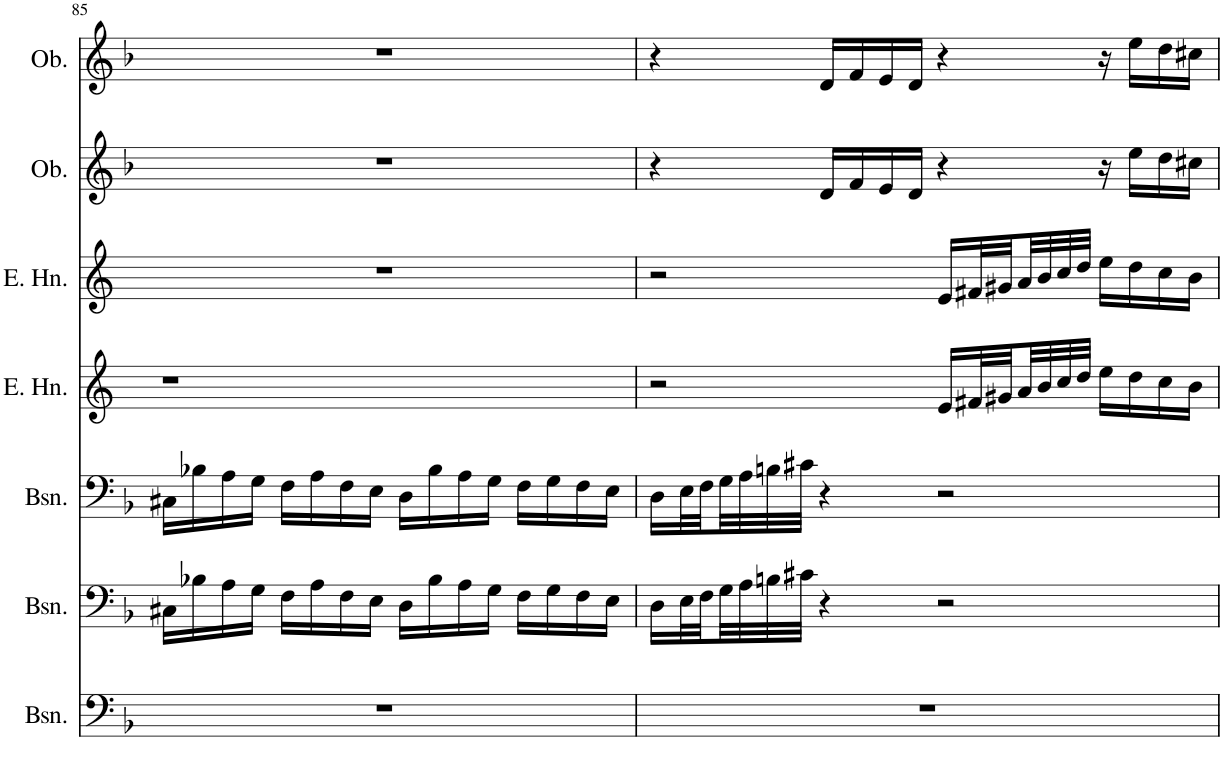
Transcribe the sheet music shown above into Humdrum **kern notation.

**kern	**kern	**kern	**kern	**kern	**kern	**kern
*part7	*part6	*part5	*part4	*part3	*part2	*part1
*staff7	*staff6	*staff5	*staff4	*staff3	*staff2	*staff1
*I"Bassoon	*I"Bassoon	*I"Bassoon	*I"English Horn	*I"English Horn	*I"Oboe	*I"Oboe
*I'Bsn.	*I'Bsn.	*I'Bsn.	*I'E. Hn.	*I'E. Hn.	*I'Ob.	*I'Ob.
!!LO:PB:g=z
*clefF4	*clefF4	*clefF4	*clefG2	*clefG2	*clefG2	*clefG2
*	*	*	*Trd4c7	*Trd4c7	*	*
*k[b-]	*k[b-]	*k[b-]	*k[]	*k[]	*k[b-]	*k[b-]
*M4/4	*M4/4	*M4/4	*M4/4	*M4/4	*M4/4	*M4/4
*met(c)	*met(c)	*met(c)	*met(c)	*met(c)	*met(c)	*met(c)
=85	=85	=85	=85	=85	=85	=85
1r	16C#X\LL	16C#X\LL	1r	1r	1r	1r
.	16B-X\	16B-X\	.	.	.	.
.	16A\	16A\	.	.	.	.
.	16G\JJ	16G\JJ	.	.	.	.
.	16F\LL	16F\LL	.	.	.	.
.	16A\	16A\	.	.	.	.
.	16F\	16F\	.	.	.	.
.	16E\JJ	16E\JJ	.	.	.	.
.	16D\LL	16D\LL	.	.	.	.
.	16B-\	16B-\	.	.	.	.
.	16A\	16A\	.	.	.	.
.	16G\JJ	16G\JJ	.	.	.	.
.	16F\LL	16F\LL	.	.	.	.
.	16G\	16G\	.	.	.	.
.	16F\	16F\	.	.	.	.
.	16E\JJ	16E\JJ	.	.	.	.
=86	=86	=86	=86	=86	=86	=86
1r	16D\LL	16D\LL	2r	2r	4r	4r
.	32E\L	32E\L	.	.	.	.
.	32F\	32F\	.	.	.	.
.	32G\	32G\	.	.	.	.
.	32A\	32A\	.	.	.	.
.	32Bn\	32Bn\	.	.	.	.
.	32c#X\JJJ	32c#X\JJJ	.	.	.	.
.	4r	4r	.	.	16d/LL	16d/LL
.	.	.	.	.	16f/	16f/
.	.	.	.	.	16e/	16e/
.	.	.	.	.	16d/JJ	16d/JJ
.	2r	2r	16e/LL	16e/LL	4r	4r
.	.	.	32f#X/L	32f#X/L	.	.
.	.	.	32g#X/	32g#X/	.	.
.	.	.	32a/	32a/	.	.
.	.	.	32b/	32b/	.	.
.	.	.	32cc/	32cc/	.	.
.	.	.	32dd/JJJ	32dd/JJJ	.	.
.	.	.	16ee\LL	16ee\LL	16r	16r
.	.	.	16dd\	16dd\	16ee\LL	16ee\LL
.	.	.	16cc\	16cc\	16dd\	16dd\
.	.	.	16b\JJ	16b\JJ	16cc#X\JJ	16cc#X\JJ
=	=	=	=	=	=	=
*-	*-	*-	*-	*-	*-	*-
